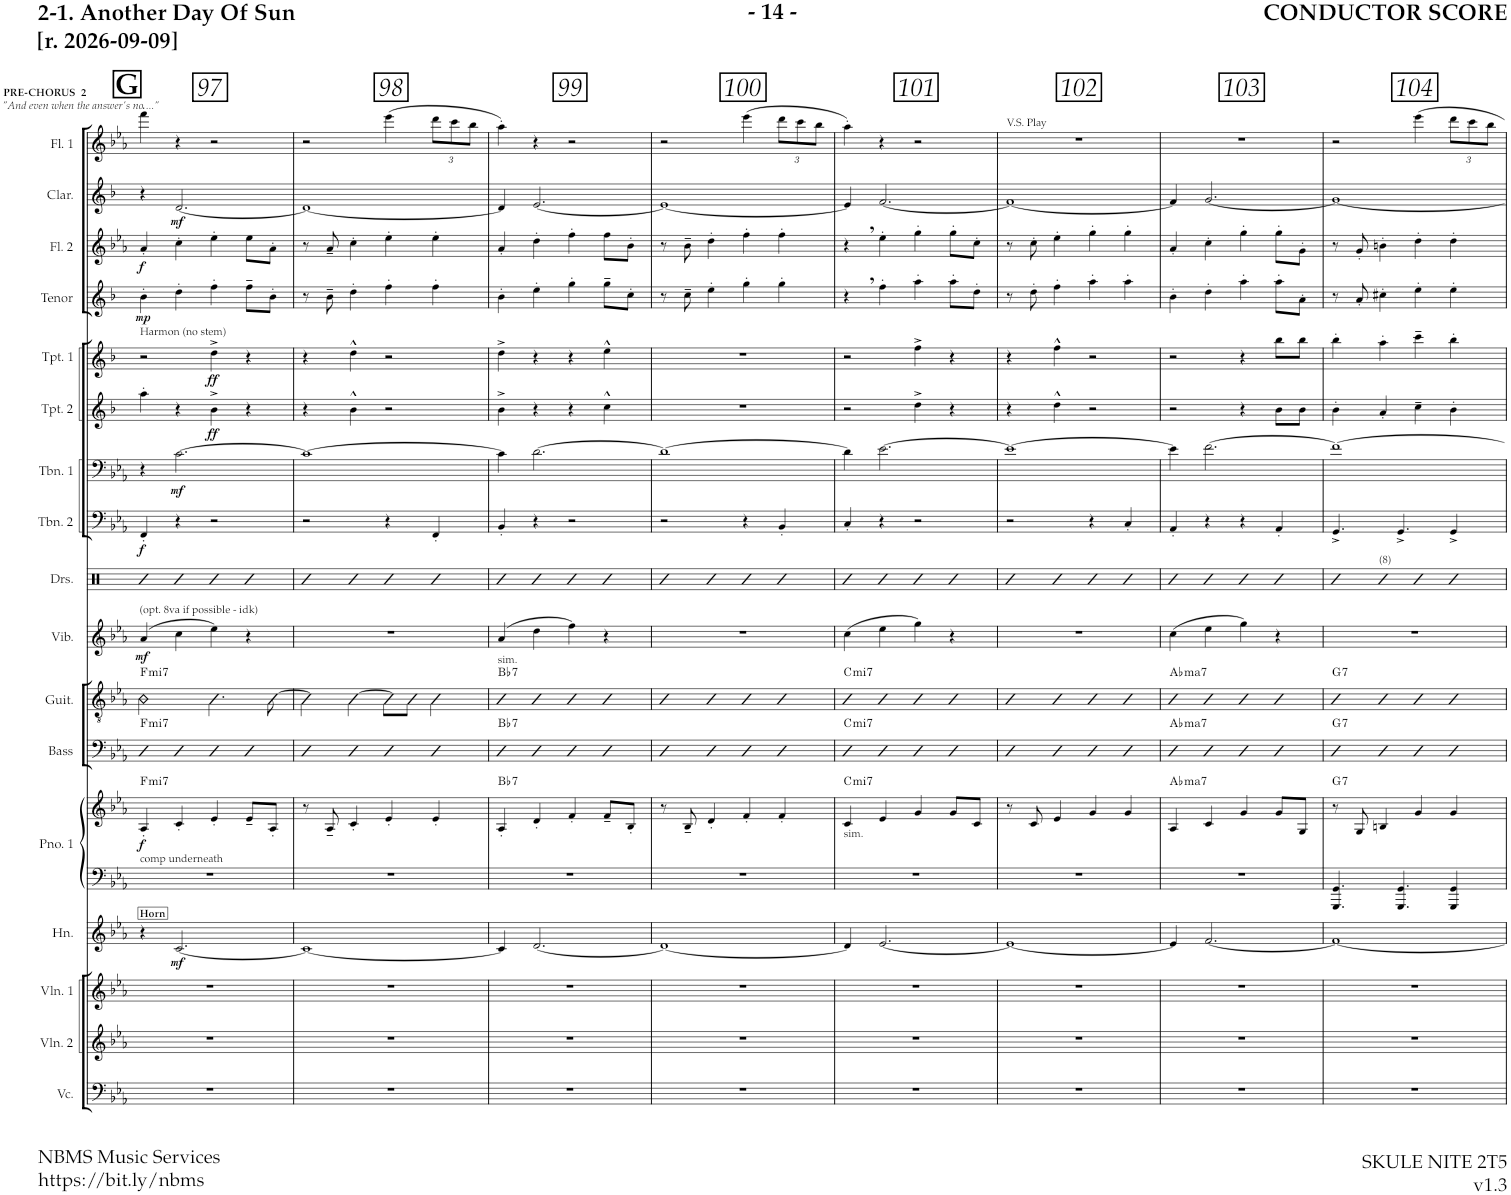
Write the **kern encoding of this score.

**kern	**kern	**kern	**kern	**dynam	**kern	**kern	**dynam	**harte	**kern	**kern	**harte	**kern	**harte	**kern	**dynam	**kern	**kern	**dynam	**kern	**dynam	**kern	**dynam	**kern	**dynam	**kern	**dynam	**kern	**dynam	**kern	**dynam	**kern
*part17	*part16	*part15	*part14	*part14	*part13	*part13	*part13	*part13	*part12	*part12	*part12	*part11	*part11	*part10	*part10	*part9	*part8	*part8	*part7	*part7	*part6	*part6	*part5	*part5	*part4	*part4	*part3	*part3	*part2	*part2	*part1
*staff19	*staff18	*staff17	*staff16	*staff16	*staff15	*staff14	*staff14/15	*	*staff13	*staff12	*	*staff11	*	*staff10	*staff10	*staff9	*staff8	*staff8	*staff7	*staff7	*staff6	*staff6	*staff5	*staff5	*staff4	*staff4	*staff3	*staff3	*staff2	*staff2	*staff1
*I"Violoncello	*I"Violin 2	*I"Violin 1	*I"Piano 2	*	*I"Piano 1	*	*	*	*I"Bass	*	*	*I"Guitar	*	*I"Percussion	*	*I"Drumset	*I"Trombone 2	*	*I"Trombone 1	*	*I"Trumpet 2	*	*I"Trumpet 1	*	*I"REED 4 (Tenor Sax)	*	*I"REED 3 (Alto Sax, Flute)	*	*I"REED 2 (Clarinet)	*	*I"Flute (Doubles Bari Sax)
*I'Vc.	*I'Vln. 2	*I'Vln. 1	*I'Pno. 2	*	*I'Pno. 1	*	*	*	*I'Bass	*	*	*I'Guit.	*	*I'Perc.	*	*I'Drs.	*I'Tbn. 2	*	*I'Tbn. 1	*	*I'Tpt. 2	*	*I'Tpt. 1	*	*I'Tenor	*	*I'Alto	*	*I'Clar.	*	*I'Fl. 1
!!LO:PB:g=z
*clefF4	*clefG2	*clefG2	*clefG2	*	*clefF4	*clefG2	*	*	*clefF4	*clefF4	*	*clefGv2	*	*clefG2	*	*clefX	*clefF4	*	*clefF4	*	*clefG2	*	*clefG2	*	*clefG2	*	*clefG2	*	*clefG2	*	*clefG2
*	*	*	*Trd-7c-12	*	*	*	*	*	*Trd7c12	*Trd7c12	*	*	*	*	*	*	*	*	*	*	*Trd1c2	*	*Trd1c2	*	*Trd8c14	*	*Trd5c9	*	*Trd1c2	*	*Trd12c21
*k[b-e-a-]	*k[b-e-a-]	*k[b-e-a-]	*k[b-e-a-]	*	*k[b-e-a-]	*k[b-e-a-]	*	*	*k[b-e-a-]	*k[b-e-a-]	*	*k[b-e-a-]	*	*k[b-e-a-]	*	*k[]	*k[b-e-a-]	*	*k[b-e-a-]	*	*k[b-]	*	*k[b-]	*	*k[b-]	*	*k[b-e-a-]	*	*k[b-]	*	*k[b-e-a-]
*M2/2	*M2/2	*M2/2	*M2/2	*	*M2/2	*M2/2	*	*	*M2/2	*M2/2	*	*M2/2	*	*M2/2	*	*M2/2	*M2/2	*	*M2/2	*	*M2/2	*	*M2/2	*	*M2/2	*	*M2/2	*	*M2/2	*	*M2/2
*met(c|)	*met(c|)	*met(c|)	*met(c|)	*	*met(c|)	*met(c|)	*	*	*met(c|)	*met(c|)	*	*met(c|)	*	*met(c|)	*	*met(c|)	*met(c|)	*	*met(c|)	*	*met(c|)	*	*met(c|)	*	*met(c|)	*	*met(c|)	*	*met(c|)	*	*met(c|)
!!LO:REH:place=s1:a:B:cj:fs=14:t=G
=97	=97	=97	=97	=97	=97	=97	=97	=97	=97	=97	=97	=97	=97	=97	=97	=97	=97	=97	=97	=97	=97	=97	=97	=97	=97	=97	=97	=97	=97	=97	=97
!	!	!	!	!	!	!	!	!	!	!	!	!	!	!	!	!	!	!	!	!	!	!	!	!	!	!	!	!	!	!	!LO:TX:a:B:t=PRE-CHORUS  2
!	!	!	!	!	!	!	!	!	!	!	!	!	!	!	!	!	!	!	!	!	!	!	!	!	!	!	!	!	!	!	!LO:TX:a:i:t="And even when the answer's no ..."
!	!	!	!	!	!	!	!	!	!	!	!	!	!	!	!	!	!	!	!	!	!	!	!LO:TX:a:t=Harmon (no stem)	!	!	!	!	!	!	!	!
!	!	!	!	!	!	!	!	!	!	!	!	!	!	!LO:TX:a:t=(opt. 8va if possible - idk)	!	!	!	!	!	!	!	!	!	!	!	!	!	!	!	!	!
!	!	!	!	!	!LO:TX:a:t=comp underneath	!	!	!	!	!	!	!	!	!	!	!	!	!	!	!	!	!	!	!	!	!	!	!	!	!	!
!	!	!	!LO:TX:a:B:t=Horn	!	!	!	!	!	!	!	!	!	!	!	!	!	!	!	!	!	!	!	!	!	!	!	!	!	!	!	!
!	!	!	!	!	!	!	!LO:DY:b	!LO:H:kt=mi7	!	!	!LO:H:n=1:kt=mi7	!	!	!	!LO:DY:b	!	!	!LO:DY:b	!	!	!	!	!	!	!	!LO:DY:b	!	!LO:DY:b	!	!	!
!	!	!	!	!	!	!	!	!	!	!	!LO:H:n=2:kt=mi7	!	!LO:H:kt=mi7	!	!	!	!	!	!	!	!	!	!	!	!	!	!	!	!	!	!
1r	1r	1r	4r	.	1r	4A-'/	f	F:min7	4F	4BB-	F:min7 F:min7	2G\	F:min7	(4Ra/	mf	4R	4FF'/	f	4r	.	4aa'\	.	2r	.	4b-'\	mp	4a-'/	f	4r	.	4fff'\
!	!	!	!	!LO:DY:b	!	!	!	!	!	!	!	!	!	!	!	!	!	!	!	!LO:DY:b	!	!	!	!	!	!	!	!	!	!LO:DY:b	!
.	.	.	[2.c/	mf	.	4c'/	.	.	4FF	4AA-	.	.	.	4Rcc\	.	4R	4r	.	[2.c\	mf	4r	.	.	.	4dd'\	.	4cc'\	.	[2.d/	mf	4r
!	!	!	!	!	!	!	!	!	!	!	!	!	!	!	!	!	!	!	!	!	!	!LO:DY:b	!	!LO:DY:b	!	!	!	!	!	!	!
.	.	.	.	.	.	4e-'/	.	.	4GG	4GG	.	4.B-\	.	4Ree\)	.	4R	2r	.	.	.	4b-^\	ff	4dd^\	ff	4ff'\	.	4ee-'\	.	.	.	2r
.	.	.	.	.	.	8e-~/L	.	.	4AA-	4FF	.	.	.	4r	.	4R	.	.	.	.	4r	.	4r	.	8ff~\L	.	8ee-\L	.	.	.	.
.	.	.	.	.	.	8A-'/J	.	.	.	.	.	[8B-\	.	.	.	.	.	.	.	.	.	.	.	.	8b-'\J	.	8a-'\J	.	.	.	.
=98	=98	=98	=98	=98	=98	=98	=98	=98	=98	=98	=98	=98	=98	=98	=98	=98	=98	=98	=98	=98	=98	=98	=98	=98	=98	=98	=98	=98	=98	=98	=98
1r	1r	1r	1c_	.	1r	8r	.	.	4BB-	4BB-	.	4B-\]	.	1r	.	4R	2r	.	1c_	.	4r	.	4r	.	8r	.	8r	.	1d_	.	2r
.	.	.	.	.	.	8A-~/	.	.	.	.	.	.	.	.	.	.	.	.	.	.	.	.	.	.	8b-~\	.	8a-~/	.	.	.	.
.	.	.	.	.	.	4c'/	.	.	4C	4C	.	[4B-\	.	.	.	4R	.	.	.	.	4b-^^\	.	4dd^^\	.	4dd'\	.	4cc'\	.	.	.	.
.	.	.	.	.	.	4e-'/	.	.	4D	4D	.	8B-\L]	.	.	.	4R	4r	.	.	.	2r	.	2r	.	4ff'\	.	4ee-'\	.	.	.	(4eee-\
.	.	.	.	.	.	.	.	.	.	.	.	8B-\J	.	.	.	.	.	.	.	.	.	.	.	.	.	.	.	.	.	.	.
*	*	*	*	*	*	*	*	*	*	*	*	*	*	*	*	*	*	*	*	*	*	*	*	*	*	*	*	*	*	*	*Xbrackettup
.	.	.	.	.	.	4e-'/	.	.	4AA-	4BB-	.	4B-\	.	.	.	4R	4FF'/	.	.	.	.	.	.	.	4ff'\	.	4ee-'\	.	.	.	12ddd\L
.	.	.	.	.	.	.	.	.	.	.	.	.	.	.	.	.	.	.	.	.	.	.	.	.	.	.	.	.	.	.	12ccc\
.	.	.	.	.	.	.	.	.	.	.	.	.	.	.	.	.	.	.	.	.	.	.	.	.	.	.	.	.	.	.	12bb-\J
=99	=99	=99	=99	=99	=99	=99	=99	=99	=99	=99	=99	=99	=99	=99	=99	=99	=99	=99	=99	=99	=99	=99	=99	=99	=99	=99	=99	=99	=99	=99	=99
!	!	!	!	!	!	!	!	!LO:H:kt=7	!	!	!LO:H:n=1:kt=7	!LO:TX:a:t=sim.	!	!	!	!	!	!	!	!	!	!	!	!	!	!	!	!	!	!	!
!	!	!	!	!	!	!	!	!	!	!	!LO:H:n=2:kt=7	!	!LO:H:kt=7	!	!	!	!	!	!	!	!	!	!	!	!	!	!	!	!	!	!
1r	1r	1r	4c/]	.	1r	4A-'/	.	Bb:7	4BB-	4B-	Bb:7 Bb:7	4BB-	Bb:7	(4Ra/	.	4R	4BB-'/	.	4c\]	.	4b-^\	.	4dd^\	.	4b-'\	.	4a-'/	.	4d/]	.	4aa-'\)
.	.	.	[2.d/	.	.	4d'/	.	.	4BB-	4A-	.	4AA-	.	4Rdd\	.	4R	4r	.	[2.d\	.	4r	.	4r	.	4ee'\	.	4dd'\	.	[2.e/	.	4r
.	.	.	.	.	.	4f'/	.	.	4B-	4G	.	4GG	.	4Rff\)	.	4R	2r	.	.	.	4r	.	4r	.	4gg'\	.	4ff'\	.	.	.	2r
.	.	.	.	.	.	8f~/L	.	.	4A-	4F	.	4FF	.	4r	.	4R	.	.	.	.	4cc^^\	.	4ee^^\	.	8gg~\L	.	8ff\L	.	.	.	.
.	.	.	.	.	.	8B-'/J	.	.	.	.	.	.	.	.	.	.	.	.	.	.	.	.	.	.	8cc'\J	.	8b-'\J	.	.	.	.
=100	=100	=100	=100	=100	=100	=100	=100	=100	=100	=100	=100	=100	=100	=100	=100	=100	=100	=100	=100	=100	=100	=100	=100	=100	=100	=100	=100	=100	=100	=100	=100
1r	1r	1r	1d_	.	1r	8r	.	.	4G	4E-	.	4EE-	.	1r	.	4R	2r	.	1d_	.	1r	.	1r	.	8r	.	8r	.	1e_	.	2r
.	.	.	.	.	.	8B-~/	.	.	.	.	.	.	.	.	.	.	.	.	.	.	.	.	.	.	8cc~\	.	8b-~\	.	.	.	.
.	.	.	.	.	.	4d'/	.	.	4F	4D	.	4DD	.	.	.	4R	.	.	.	.	.	.	.	.	4ee'\	.	4dd'\	.	.	.	.
.	.	.	.	.	.	4f'/	.	.	4C	4C	.	4CC	.	.	.	4R	4r	.	.	.	.	.	.	.	4gg'\	.	4ff'\	.	.	.	(4eee-\
.	.	.	.	.	.	4f'/	.	.	4D	4BB-	.	4BBB-	.	.	.	4R	4BB-'/	.	.	.	.	.	.	.	4gg'\	.	4ff'\	.	.	.	12ddd\L
.	.	.	.	.	.	.	.	.	.	.	.	.	.	.	.	.	.	.	.	.	.	.	.	.	.	.	.	.	.	.	12ccc\
.	.	.	.	.	.	.	.	.	.	.	.	.	.	.	.	.	.	.	.	.	.	.	.	.	.	.	.	.	.	.	12bb-\J
=101	=101	=101	=101	=101	=101	=101	=101	=101	=101	=101	=101	=101	=101	=101	=101	=101	=101	=101	=101	=101	=101	=101	=101	=101	=101	=101	=101	=101	=101	=101	=101
!	!	!	!	!	!	!LO:TX:b:t=sim.	!	!LO:H:kt=mi7	!	!	!LO:H:n=1:kt=mi7	!	!	!	!	!	!	!	!	!	!	!	!	!	!	!	!	!	!	!	!
!	!	!	!	!	!	!	!	!	!	!	!LO:H:n=2:kt=mi7	!	!LO:H:kt=mi7	!	!	!	!	!	!	!	!	!	!	!	!	!	!	!	!	!	!
1r	1r	1r	4d/]	.	1r	4c/	.	C:min7	4C	4BB-	C:min7 C:min7	4BBB-	C:min7	(4Rcc\	.	4R	4C'/	.	4d\]	.	2r	.	2r	.	4r	.	4r	.	4e/]	.	4aa-'\)
.	.	.	[2.e-/	.	.	4e-/	.	.	4C	4AA-	.	4AAA-	.	4Ree\	.	4R	4r	.	[2.e-\	.	.	.	.	.	4ff'\	.	4ee-'\	.	[2.f/	.	4r
.	.	.	.	.	.	4g/	.	.	4c	4GG	.	4GGG	.	4Rgg\)	.	4R	2r	.	.	.	4dd^\	.	4ff^\	.	4aa'\	.	4gg'\	.	.	.	2r
.	.	.	.	.	.	8g/L	.	.	4B-	4FF	.	4FFF	.	4r	.	4R	.	.	.	.	4r	.	4r	.	8aa'\L	.	8gg'\L	.	.	.	.
.	.	.	.	.	.	8c/J	.	.	.	.	.	.	.	.	.	.	.	.	.	.	.	.	.	.	8dd'\J	.	8cc'\J	.	.	.	.
=102	=102	=102	=102	=102	=102	=102	=102	=102	=102	=102	=102	=102	=102	=102	=102	=102	=102	=102	=102	=102	=102	=102	=102	=102	=102	=102	=102	=102	=102	=102	=102
!	!	!	!	!	!	!	!	!	!	!	!	!	!	!	!	!	!	!	!	!	!	!	!	!	!	!	!	!	!	!	!LO:TX:a:t=V.S. Play
1r	1r	1r	1e-_	.	1r	8r	.	.	4c	4BB-	.	4BBB-	.	1r	.	4R	2r	.	1e-_	.	4r	.	4r	.	8r	.	8r	.	1f_	.	1r
.	.	.	.	.	.	8c/	.	.	.	.	.	.	.	.	.	.	.	.	.	.	.	.	.	.	8dd'\	.	8cc'\	.	.	.	.
.	.	.	.	.	.	4e-/	.	.	4B-	4C	.	4CC	.	.	.	4R	.	.	.	.	4dd^^\	.	4ff^^\	.	4ff'\	.	4ee-'\	.	.	.	.
.	.	.	.	.	.	4g/	.	.	4A-	4D	.	4DD	.	.	.	4R	4r	.	.	.	2r	.	2r	.	4aa'\	.	4gg'\	.	.	.	.
.	.	.	.	.	.	4g/	.	.	4G	4BB-	.	4BBB-	.	.	.	4R	4C'/	.	.	.	.	.	.	.	4aa'\	.	4gg'\	.	.	.	.
=103	=103	=103	=103	=103	=103	=103	=103	=103	=103	=103	=103	=103	=103	=103	=103	=103	=103	=103	=103	=103	=103	=103	=103	=103	=103	=103	=103	=103	=103	=103	=103
!	!	!	!	!	!	!	!	!LO:H:kt=ma7	!	!	!LO:H:n=1:kt=ma7	!	!	!	!	!	!	!	!	!	!	!	!	!	!	!	!	!	!	!	!
!	!	!	!	!	!	!	!	!	!	!	!LO:H:n=2:kt=ma7	!	!LO:H:kt=ma7	!	!	!	!	!	!	!	!	!	!	!	!	!	!	!	!	!	!
1r	1r	1r	4e-/]	.	1r	4A-/	.	Ab:maj7	4A-	4B-	Ab:maj7 Ab:maj7	4BB-	Ab:maj7	(4Rcc\	.	4R	4AA-'/	.	4e-\]	.	2r	.	2r	.	4b-'\	.	4a-'/	.	4f/]	.	1r
.	.	.	[2.f/	.	.	4c/	.	.	4AA-	4A-	.	4AA-	.	4Ree\	.	4R	4r	.	[2.f\	.	.	.	.	.	4dd'\	.	4cc'\	.	[2.g/	.	.
.	.	.	.	.	.	4g/	.	.	4E-	4G	.	4GG	.	4Rgg\)	.	4R	4r	.	.	.	4r	.	4r	.	4aa'\	.	4gg'\	.	.	.	.
.	.	.	.	.	.	8g/L	.	.	4A-	4F	.	4FF	.	4r	.	4R	4AA-'/	.	.	.	8b-\L	.	8bb-\L	.	8aa'\L	.	8gg'\L	.	.	.	.
.	.	.	.	.	.	8G/J	.	.	.	.	.	.	.	.	.	.	.	.	.	.	8b-\J	.	8bb-\J	.	8a'\J	.	8g'\J	.	.	.	.
=104	=104	=104	=104	=104	=104	=104	=104	=104	=104	=104	=104	=104	=104	=104	=104	=104	=104	=104	=104	=104	=104	=104	=104	=104	=104	=104	=104	=104	=104	=104	=104
!	!	!	!	!	!	!	!	!LO:H:kt=7	!	!	!LO:H:n=1:kt=7	!	!	!	!	!	!	!	!	!	!	!	!	!	!	!	!	!	!	!	!
!	!	!	!	!	!	!	!	!	!	!	!LO:H:n=2:kt=7	!	!LO:H:kt=7	!	!	!	!	!	!	!	!	!	!	!	!	!	!	!	!	!	!
1r	1r	1r	1f_	.	4.GGG/ 4.GG/	8r	.	G:7	4G	4E-	G:7 G:7	4EE-	G:7	1r	.	4R	4.GG^/	.	1f_	.	4b-'\	.	4bb-'\	.	8r	.	8r	.	1g_	.	2r
.	.	.	.	.	.	8G/	.	.	.	.	.	.	.	.	.	.	.	.	.	.	.	.	.	.	8a'/	.	8g'/	.	.	.	.
!	!	!	!	!	!	!	!	!	!	!	!	!	!	!	!	!LO:TX:a:t=(8)	!	!	!	!	!	!	!	!	!	!	!	!	!	!	!
.	.	.	.	.	.	4Bn/	.	.	4GG	4D	.	4DD	.	.	.	4R	.	.	.	.	4a'/	.	4aa'\	.	4cc#X'\	.	4bn'\	.	.	.	.
.	.	.	.	.	4.GGG/ 4.GG/	.	.	.	.	.	.	.	.	.	.	.	4.GG^/	.	.	.	.	.	.	.	.	.	.	.	.	.	.
.	.	.	.	.	.	4g/	.	.	4D	4C	.	4CC	.	.	.	4R	.	.	.	.	4cc~\	.	4ccc~\	.	4ee'\	.	4dd'\	.	.	.	4eee-\
.	.	.	.	.	4GGG/ 4GG/	4g/	.	.	4G	4BB-	.	4BBB-	.	.	.	4R	4GG^/	.	.	.	4b-'\	.	4bb-'\	.	4ee'\	.	4dd'\	.	.	.	12ddd\L
.	.	.	.	.	.	.	.	.	.	.	.	.	.	.	.	.	.	.	.	.	.	.	.	.	.	.	.	.	.	.	12ccc\
.	.	.	.	.	.	.	.	.	.	.	.	.	.	.	.	.	.	.	.	.	.	.	.	.	.	.	.	.	.	.	12bb-\J
=	=	=	=	=	=	=	=	=	=	=	=	=	=	=	=	=	=	=	=	=	=	=	=	=	=	=	=	=	=	=	=
*-	*-	*-	*-	*-	*-	*-	*-	*-	*-	*-	*-	*-	*-	*-	*-	*-	*-	*-	*-	*-	*-	*-	*-	*-	*-	*-	*-	*-	*-	*-	*-
